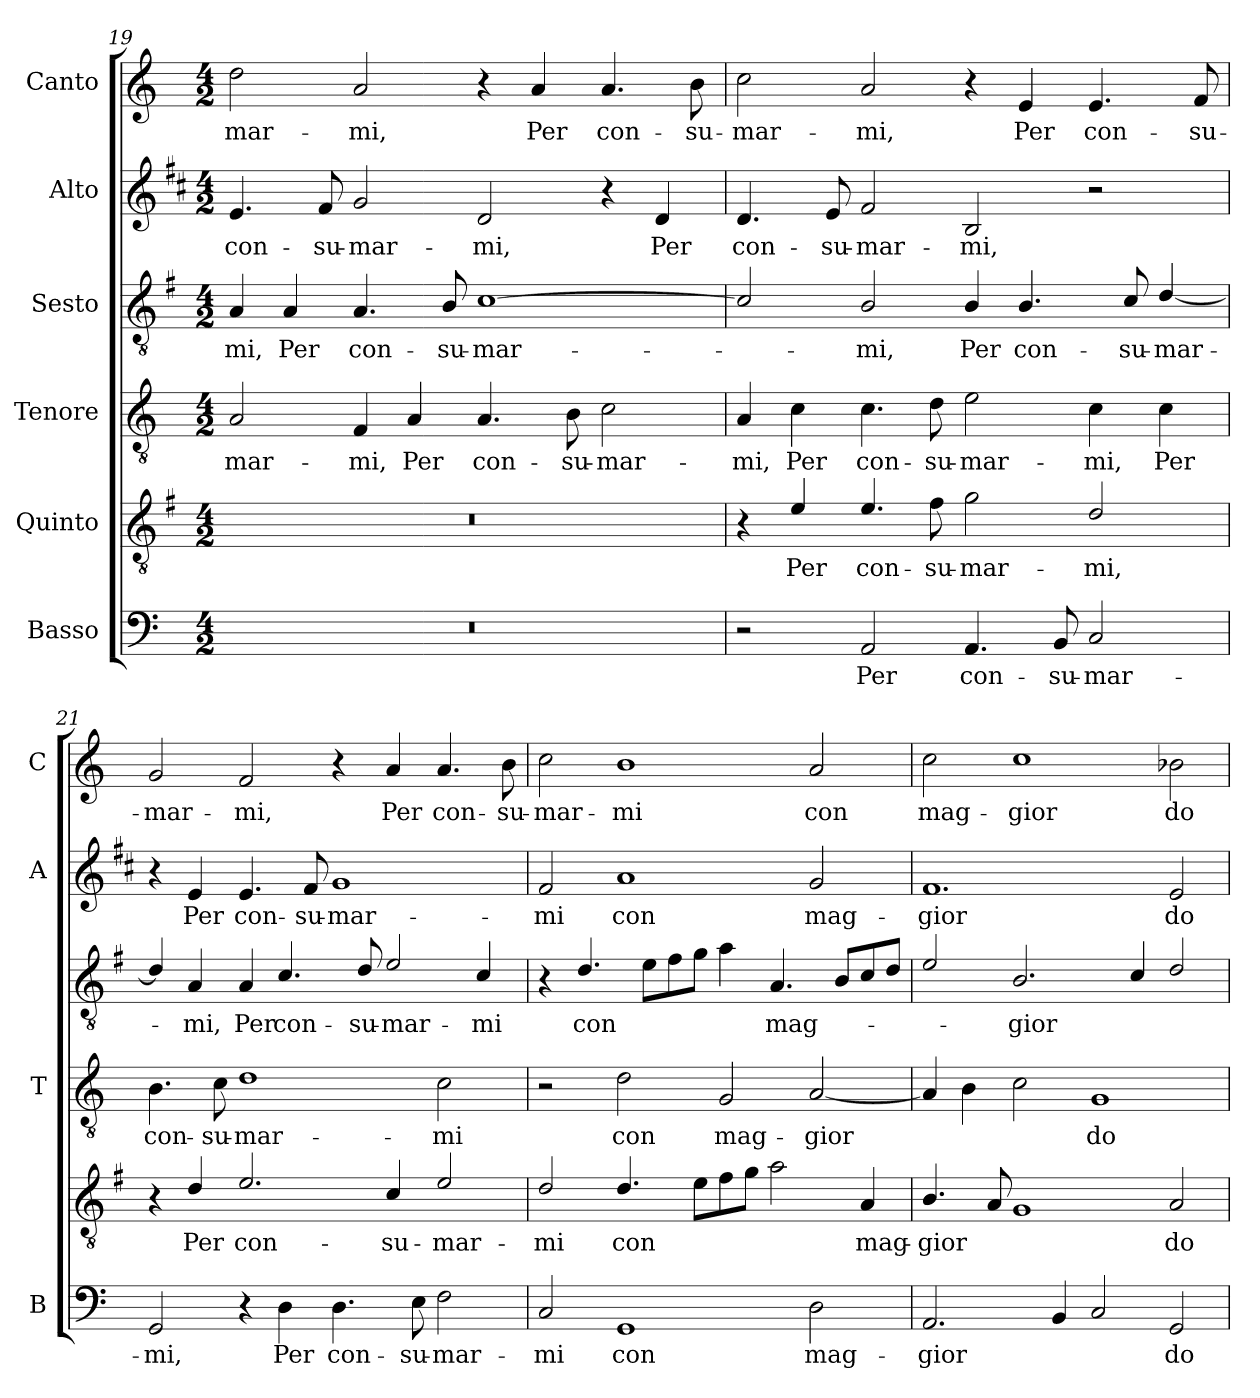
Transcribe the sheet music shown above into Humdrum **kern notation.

**kern	**text	**kern	**text	**kern	**text	**kern	**text	**kern	**text	**kern	**text
*part6	*part6	*part5	*part5	*part4	*part4	*part3	*part3	*part2	*part2	*part1	*part1
*staff6	*staff6	*staff5	*staff5	*staff4	*staff4	*staff3	*staff3	*staff2	*staff2	*staff1	*staff1
*I"Basso	*	*I"Quinto	*	*I"Tenore	*	*I"Sesto	*	*I"Alto	*	*I"Canto	*
*I'B	*	*	*	*I'T	*	*	*	*I'A	*	*I'C	*
!!LO:PB:g=z
*clefF4	*	*clefGv2	*	*clefGv2	*	*clefGv2	*	*clefG2	*	*clefG2	*
*	*	*ITrd4c7	*	*	*	*ITrd4c7	*	*ITrd1c2	*	*	*
*k[]	*	*k[]	*	*k[]	*	*k[]	*	*k[]	*	*k[]	*
*C:	*	*C:	*	*C:	*	*C:	*	*C:	*	*C:	*
*M4/2	*	*M4/2	*	*M4/2	*	*M4/2	*	*M4/2	*	*M4/2	*
=19	=19	=19	=19	=19	=19	=19	=19	=19	=19	=19	=19
!	!	!	!	!	!LO:LY:b	!	!LO:LY:b	!	!LO:LY:b	!	!LO:LY:b
0r	.	0r	.	2A/	-mar-	4D/	-mi,	4.d/	con-	2dd\	-mar-
!	!	!	!	!	!	!	!LO:LY:b	!	!	!	!
.	.	.	.	.	.	4D/	Per	.	.	.	.
!	!	!	!	!	!	!	!	!	!LO:LY:b	!	!
.	.	.	.	.	.	.	.	8e/	-su-	.	.
!	!	!	!	!	!LO:LY:b	!	!LO:LY:b	!	!LO:LY:b	!	!LO:LY:b
.	.	.	.	4F/	-mi,	4.D/	con-	2f/	-mar-	2a/	-mi,
!	!	!	!	!	!LO:LY:b	!	!	!	!	!	!
.	.	.	.	4A/	Per	.	.	.	.	.	.
!	!	!	!	!	!	!	!LO:LY:b	!	!	!	!
.	.	.	.	.	.	8E/	-su-	.	.	.	.
!	!	!	!	!	!LO:LY:b	!	!LO:LY:b	!	!LO:LY:b	!	!
.	.	.	.	4.A/	con-	[1F	-mar-	2c/	-mi,	4r	.
!	!	!	!	!	!	!	!	!	!	!	!LO:LY:b
.	.	.	.	.	.	.	.	.	.	4a/	Per
!	!	!	!	!	!LO:LY:b	!	!	!	!	!	!
.	.	.	.	8B\	-su-	.	.	.	.	.	.
!	!	!	!	!	!LO:LY:b	!	!	!	!	!	!LO:LY:b
.	.	.	.	2c\	-mar-	.	.	4r	.	4.a/	con-
!	!	!	!	!	!	!	!	!	!LO:LY:b	!	!
.	.	.	.	.	.	.	.	4c/	Per	.	.
!	!	!	!	!	!	!	!	!	!	!	!LO:LY:b
.	.	.	.	.	.	.	.	.	.	8b\	-su-
=20	=20	=20	=20	=20	=20	=20	=20	=20	=20	=20	=20
!	!	!	!	!	!LO:LY:b	!	!	!	!LO:LY:b	!	!LO:LY:b
2r	.	4r	.	4A/	-mi,	2F/]	.	4.c/	con-	2cc\	-mar-
!	!	!	!LO:LY:b	!	!LO:LY:b	!	!	!	!	!	!
.	.	4A/	Per	4c\	Per	.	.	.	.	.	.
!	!	!	!	!	!	!	!	!	!LO:LY:b	!	!
.	.	.	.	.	.	.	.	8d/	-su-	.	.
!	!LO:LY:b	!	!LO:LY:b	!	!LO:LY:b	!	!LO:LY:b	!	!LO:LY:b	!	!LO:LY:b
2AA/	Per	4.A/	con-	4.c\	con-	2E/	-mi,	2e/	-mar-	2a/	-mi,
!	!	!	!LO:LY:b	!	!LO:LY:b	!	!	!	!	!	!
.	.	8B\	-su-	8d\	-su-	.	.	.	.	.	.
!	!LO:LY:b	!	!LO:LY:b	!	!LO:LY:b	!	!LO:LY:b	!	!LO:LY:b	!	!
4.AA/	con-	2c\	-mar-	2e\	-mar-	4E/	Per	2A/	-mi,	4r	.
!	!	!	!	!	!	!	!LO:LY:b	!	!	!	!LO:LY:b
.	.	.	.	.	.	4.E/	con-	.	.	4e/	Per
!	!LO:LY:b	!	!	!	!	!	!	!	!	!	!
8BB/	-su-	.	.	.	.	.	.	.	.	.	.
!	!LO:LY:b	!	!LO:LY:b	!	!LO:LY:b	!	!	!	!	!	!LO:LY:b
2C/	-mar-	2G/	-mi,	4c\	-mi,	.	.	2r	.	4.e/	con-
!	!	!	!	!	!	!	!LO:LY:b	!	!	!	!
.	.	.	.	.	.	8F/	-su-	.	.	.	.
!	!	!	!	!	!LO:LY:b	!	!LO:LY:b	!	!	!	!
.	.	.	.	4c\	Per	[4G/	-mar-	.	.	.	.
!	!	!	!	!	!	!	!	!	!	!	!LO:LY:b
.	.	.	.	.	.	.	.	.	.	8f/	-su-
=21	=21	=21	=21	=21	=21	=21	=21	=21	=21	=21	=21
!	!LO:LY:b	!	!	!	!LO:LY:b	!	!	!	!	!	!LO:LY:b
2GG/	-mi,	4r	.	4.B\	con-	4G/]	.	4r	.	2g/	-mar-
!	!	!	!LO:LY:b	!	!	!	!LO:LY:b	!	!LO:LY:b	!	!
.	.	4G/	Per	.	.	4D/	-mi,	4d/	Per	.	.
!	!	!	!	!	!LO:LY:b	!	!	!	!	!	!
.	.	.	.	8c\	-su-	.	.	.	.	.	.
!	!	!	!LO:LY:b	!	!LO:LY:b	!	!LO:LY:b	!	!LO:LY:b	!	!LO:LY:b
4r	.	2.A/	con-	1d	-mar-	4D/	Per	4.d/	con-	2f/	-mi,
!	!LO:LY:b	!	!	!	!	!	!LO:LY:b	!	!	!	!
4D\	Per	.	.	.	.	4.F/	con-	.	.	.	.
!	!	!	!	!	!	!	!	!	!LO:LY:b	!	!
.	.	.	.	.	.	.	.	8e/	-su-	.	.
!	!LO:LY:b	!	!	!	!	!	!	!	!LO:LY:b	!	!
4.D\	con-	.	.	.	.	.	.	1f	-mar-	4r	.
!	!	!	!	!	!	!	!LO:LY:b	!	!	!	!
.	.	.	.	.	.	8G/	-su-	.	.	.	.
!	!	!	!LO:LY:b	!	!	!	!LO:LY:b	!	!	!	!LO:LY:b
.	.	4F/	-su-	.	.	2A/	-mar-	.	.	4a/	Per
!	!LO:LY:b	!	!	!	!	!	!	!	!	!	!
8E\	-su-	.	.	.	.	.	.	.	.	.	.
!	!LO:LY:b	!	!LO:LY:b	!	!LO:LY:b	!	!	!	!	!	!LO:LY:b
2F\	-mar-	2A/	-mar-	2c\	-mi	.	.	.	.	4.a/	con-
!	!	!	!	!	!	!	!LO:LY:b	!	!	!	!
.	.	.	.	.	.	4F/	-mi	.	.	.	.
!	!	!	!	!	!	!	!	!	!	!	!LO:LY:b
.	.	.	.	.	.	.	.	.	.	8b\	-su-
!!LO:LB:g=z
=22	=22	=22	=22	=22	=22	=22	=22	=22	=22	=22	=22
!	!LO:LY:b	!	!LO:LY:b	!	!	!	!	!	!LO:LY:b	!	!LO:LY:b
2C/	-mi	2G/	-mi	2r	.	4r	.	2e/	-mi	2cc\	-mar-
!	!	!	!	!	!	!	!LO:LY:b	!	!	!	!
.	.	.	.	.	.	4.G/	con	.	.	.	.
!	!LO:LY:b	!	!LO:LY:b	!	!LO:LY:b	!	!	!	!LO:LY:b	!	!LO:LY:b
1GG	con	4.G/	con	2d\	con	.	.	1g	con	1b	-mi
.	.	.	.	.	.	8A\L	.	.	.	.	.
.	.	.	.	.	.	8B\	.	.	.	.	.
.	.	8A\L	.	.	.	8c\J	.	.	.	.	.
!	!	!	!	!	!LO:LY:b	!	!	!	!	!	!
.	.	8B\	.	2G/	mag-	4d\	.	.	.	.	.
.	.	8c\J	.	.	.	.	.	.	.	.	.
!	!	!	!	!	!	!	!LO:LY:b	!	!	!	!
.	.	2d\	.	.	.	4.D/	mag-	.	.	.	.
!	!LO:LY:b	!	!	!	!LO:LY:b	!	!	!	!LO:LY:b	!	!LO:LY:b
2D\	mag-	.	.	[2A/	-gior	.	.	2f/	mag-	2a/	con
.	.	.	.	.	.	8E/L	.	.	.	.	.
!	!	!	!LO:LY:b	!	!	!	!	!	!	!	!
.	.	4D/	mag-	.	.	8F/	.	.	.	.	.
.	.	.	.	.	.	8G/J	.	.	.	.	.
=23	=23	=23	=23	=23	=23	=23	=23	=23	=23	=23	=23
!	!LO:LY:b	!	!LO:LY:b	!	!	!	!	!	!LO:LY:b	!	!LO:LY:b
2.AA/	-gior	4.E/	-gior	4A/]	.	2A/	.	1.e	-gior	2cc\	mag-
.	.	.	.	4B\	.	.	.	.	.	.	.
.	.	8D/	.	.	.	.	.	.	.	.	.
!	!	!	!	!	!	!	!LO:LY:b	!	!	!	!LO:LY:b
.	.	1C	.	2c\	.	2.E/	-gior	.	.	1cc	-gior
4BB/	.	.	.	.	.	.	.	.	.	.	.
!	!	!	!	!	!LO:LY:b	!	!	!	!	!	!
2C/	.	.	.	1G	do-	.	.	.	.	.	.
.	.	.	.	.	.	4F/	.	.	.	.	.
!	!LO:LY:b	!	!LO:LY:b	!	!	!	!	!	!LO:LY:b	!	!LO:LY:b
2GG/	do-	2D/	do-	.	.	2G/	.	2d/	do-	2b-X\	do-
=	=	=	=	=	=	=	=	=	=	=	=
*-	*-	*-	*-	*-	*-	*-	*-	*-	*-	*-	*-
